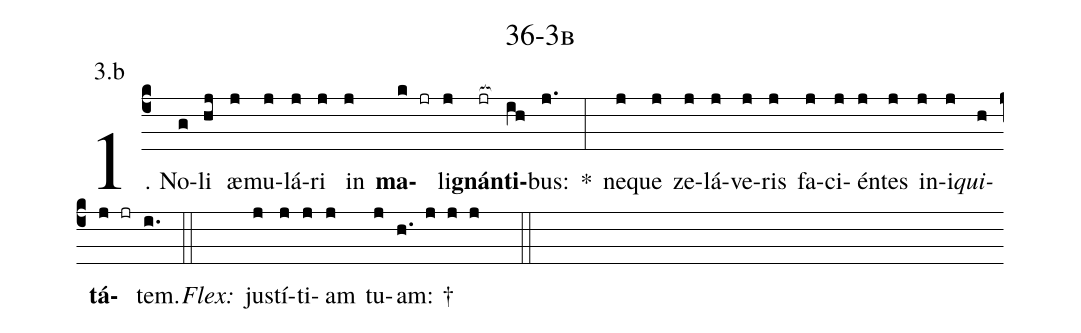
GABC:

name: 36-3b;
annotation: 3.b;
%%
(c4)1. No(g)li(hj) æ(j)mu(j)lá(j)ri(j) in(j) <b>ma</b>(k jr)li(j)<b>gnán</b>(jr[ocb:1{])<b>ti</b>(ih[ocb:0}])bus:(j.) *(:) ne(j)que(j) ze(j)lá(j)ve(j)ris(j) fa(j)ci(j)én(j)tes(j) in(j)i(j)<i>qui</i>(h)<b>tá</b>(j jr)tem.(i.) (::)
<i>Flex:</i>()  jus(j)tí(j)ti(j)am(j) tu(j)am: †(h. j j j  ::)
